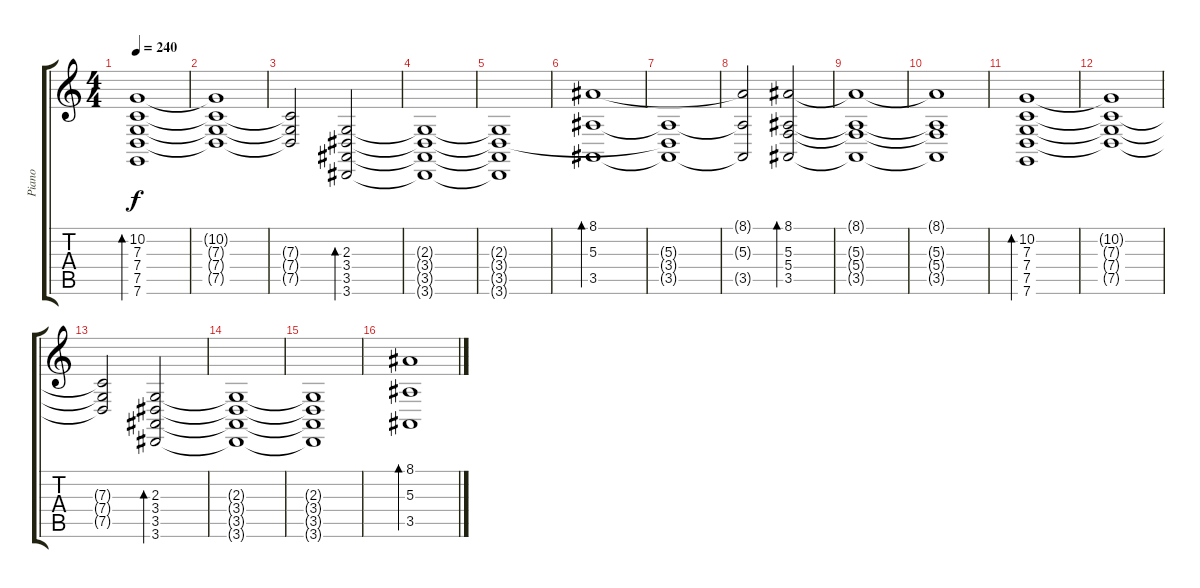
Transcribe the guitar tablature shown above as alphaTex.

\track ("Piano" "Piano") {instrument acousticgrandpiano}
\staff {score tabs}
\tuning (D4 A3 F3 C3 G2 C2) {hide}
\ts (4 4)
\tempo 240
\clef g2
\ks c
(10.2 7.3 7.4 7.5 7.6).1{bd 480 dy f} |
(10.2{t} 7.3{t} 7.4{t} 7.5{t}).1 |
(7.3{t} 7.4{t} 7.5{t}).2 (2.3 3.4 3.5 3.6).2{bd 480} |
(2.3{t} 3.4{t} 3.5{t} 3.6{t}).1 |
(2.3{t} 3.4{t} 3.5{t} 3.6{t}).1 |
(8.1 5.3 3.5).1{bd 480} |
(5.3{t} 3.4{t} 3.5{t}).1 |
(8.1{t} 5.3{t} 3.5{t}).2 (8.1 5.3 5.4 3.5).2{bd 480} |
(8.1{t} 5.3{t} 5.4{t} 3.5{t}).1 |
(8.1{t} 5.3{t} 5.4{t} 3.5{t}).1 |
(10.2 7.3 7.4 7.5 7.6).1{bd 480} |
(10.2{t} 7.3{t} 7.4{t} 7.5{t}).1 |
(7.3{t} 7.4{t} 7.5{t}).2 (2.3 3.4 3.5 3.6).2{bd 480} |
(2.3{t} 3.4{t} 3.5{t} 3.6{t}).1 |
(2.3{t} 3.4{t} 3.5{t} 3.6{t}).1 |
(8.1 5.3 3.5).1{bd 480}
